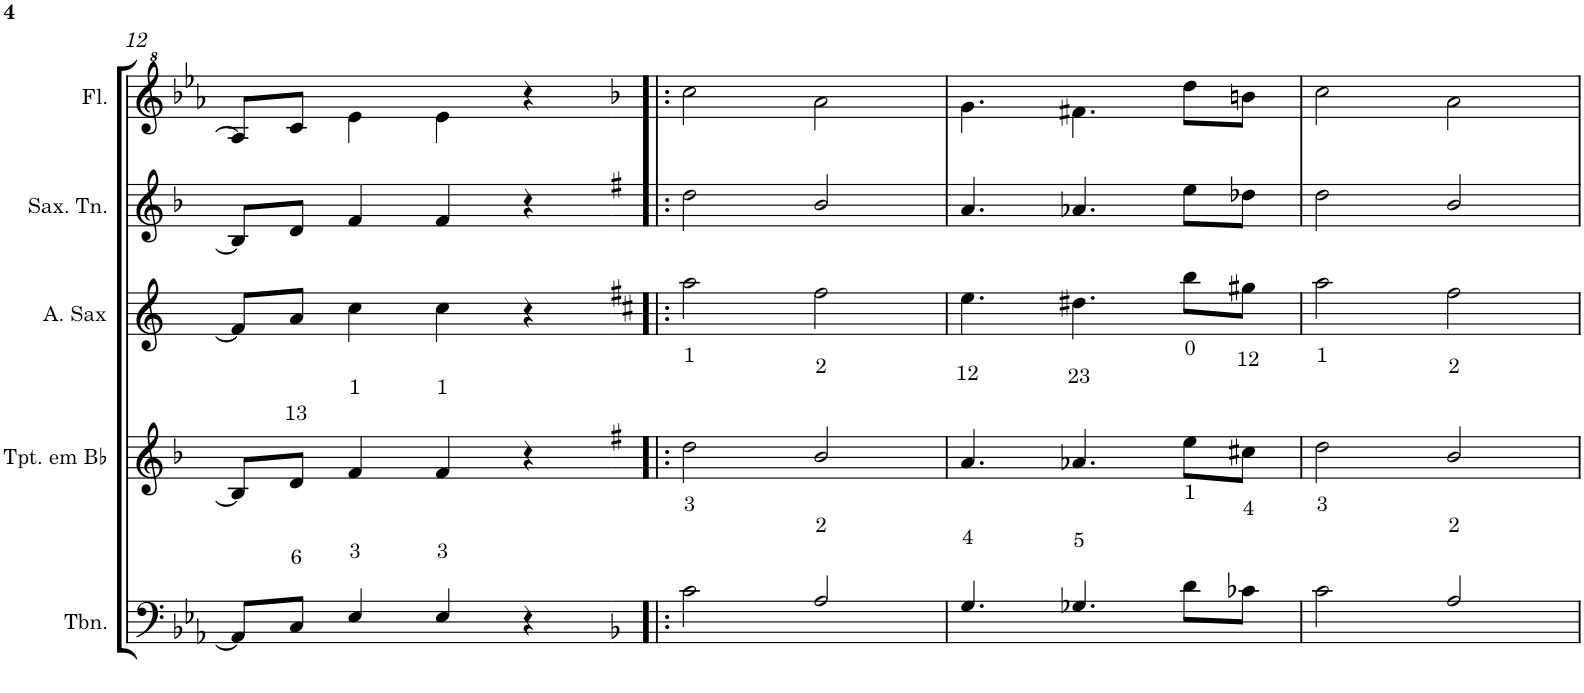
**kern	**kern	**kern	**kern	**kern
*part5	*part4	*part3	*part2	*part1
*staff5	*staff4	*staff3	*staff2	*staff1
*I"Trombone	*I"Trompete em Bb	*I"Alto Saxophone	*I"Saxofone Tenor	*I"Flauta
*I'Tbn.	*I'Tpt. em Bb	*I'A. Sax	*I'Sax. Tn.	*I'Fl.
!!LO:PB:g=z
*clefF4	*clefG2	*clefG2	*clefG2	*clefG^2
*	*Trd1c2	*Trd5c9	*Trd8c14	*
*k[b-e-a-]	*k[b-]	*k[]	*k[b-]	*k[b-e-a-]
*M4/4	*M4/4	*M4/4	*M4/4	*M4/4
=12	=12	=12	=12	=12
8AA-/L]	8B-/L]	8f/L]	8B-/L]	8a-/L]
8C/J	8d/J	8a/J	8d/J	8cc/J
4E-/	4f/	4cc\	4f/	4ee-\
4E-/	4f/	4cc\	4f/	4ee-\
4r	4r	4r	4r	4r
=13!|:	=13!|:	=13!|:	=13!|:	=13!|:
*k[b-]	*k[f#]	*k[f#c#]	*k[f#]	*k[b-]
2c\	2dd\	2aa\	2dd\	2ccc\
2A/	2b/	2ff#\	2b/	2aa\
=14	=14	=14	=14	=14
4.G/	4.a/	4.ee\	4.a/	4.gg\
4.G-X/	4.a-X/	4.dd#X\	4.a-X/	4.ff#X\
8d\L	8ee\L	8bb\L	8ee\L	8ddd\L
8c-X\J	8cc#X\J	8gg#X\J	8dd-X\J	8bbn\J
=15	=15	=15	=15	=15
2c\	2dd\	2aa\	2dd\	2ccc\
2A/	2b/	2ff#\	2b/	2aa\
=	=	=	=	=
*-	*-	*-	*-	*-
